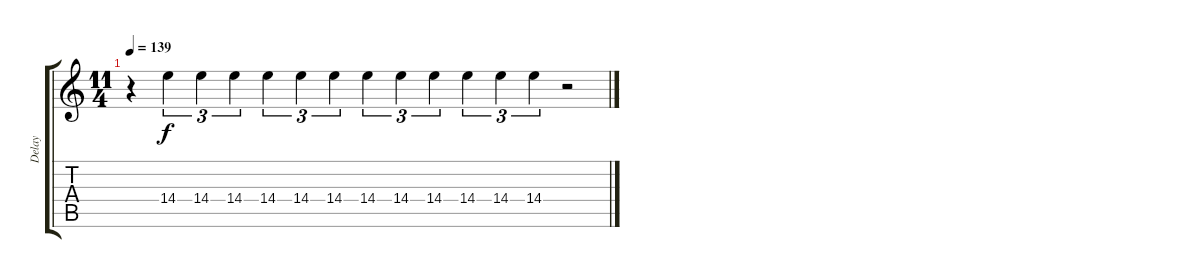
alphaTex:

\track ("Delay" "Delay") {instrument distortionguitar}
\staff {score tabs}
\tuning (E4 B3 G3 D3 A2 E2) {hide}
\ts (11 4)
\tempo 139
\clef g2
\ks c
r.4{dy f} 14.4.4{tu (3 2) volume 0} 14.4.4{tu (3 2)} 14.4.4{tu (3 2)} 14.4.4{tu (3 2)} 14.4.4{tu (3 2)} 14.4.4{tu (3 2)} 14.4.4{tu (3 2)} 14.4.4{tu (3 2)} 14.4.4{tu (3 2)} 14.4.4{tu (3 2)} 14.4.4{tu (3 2)} 14.4.4{tu (3 2)} r.2
